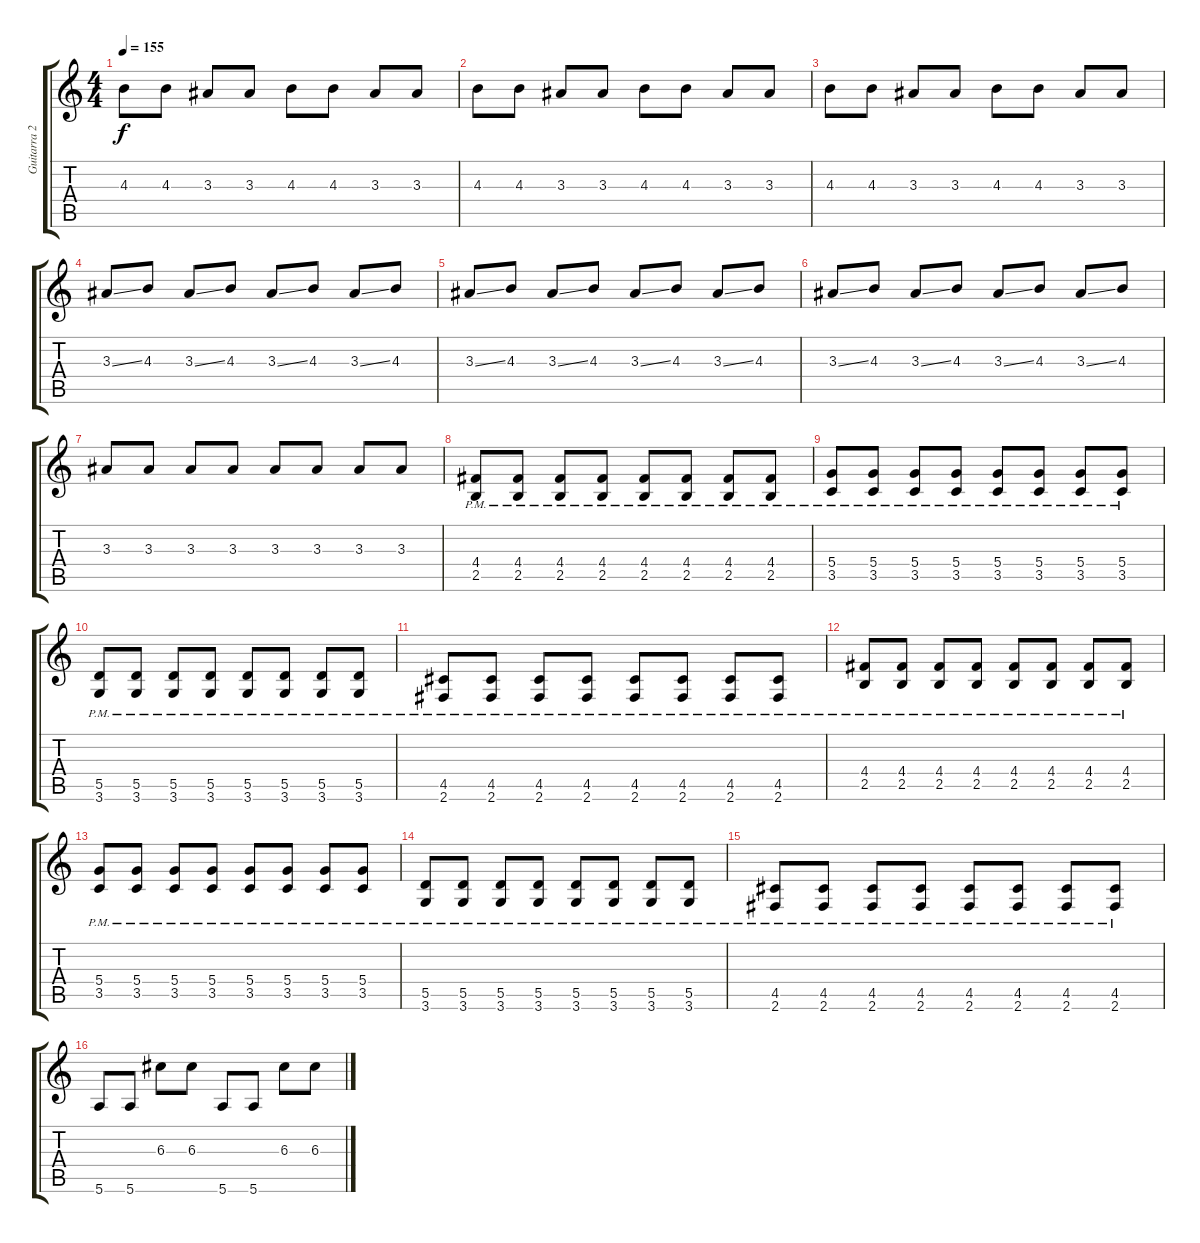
\track ("Guitarra 2 RSE" "Guitarra 2") {instrument overdrivenguitar}
\staff {score tabs}
\tuning (E4 B3 G3 D3 A2 E2) {hide}
\ts (4 4)
\tempo 155
\clef g2
\ks c
4.3.8{dy f} 4.3.8 3.3.8 3.3.8 4.3.8 4.3.8 3.3.8 3.3.8 |
4.3.8 4.3.8 3.3.8 3.3.8 4.3.8 4.3.8 3.3.8 3.3.8 |
4.3.8 4.3.8 3.3.8 3.3.8 4.3.8 4.3.8 3.3.8 3.3.8 |
3.3{ss}.8 4.3.8 3.3{ss}.8 4.3.8 3.3{ss}.8 4.3.8 3.3{ss}.8 4.3.8 |
3.3{ss}.8 4.3.8 3.3{ss}.8 4.3.8 3.3{ss}.8 4.3.8 3.3{ss}.8 4.3.8 |
3.3{ss}.8 4.3.8 3.3{ss}.8 4.3.8 3.3{ss}.8 4.3.8 3.3{ss}.8 4.3.8 |
3.3.8 3.3.8 3.3.8 3.3.8 3.3.8 3.3.8 3.3.8 3.3.8 |
(4.4{pm} 2.5{pm}).8{volume 9} (4.4{pm} 2.5{pm}).8 (4.4{pm} 2.5{pm}).8 (4.4{pm} 2.5{pm}).8 (4.4{pm} 2.5{pm}).8 (4.4{pm} 2.5{pm}).8 (4.4{pm} 2.5{pm}).8 (4.4{pm} 2.5{pm}).8 |
(5.4{pm} 3.5{pm}).8 (5.4{pm} 3.5{pm}).8 (5.4{pm} 3.5{pm}).8 (5.4{pm} 3.5{pm}).8 (5.4{pm} 3.5{pm}).8 (5.4{pm} 3.5{pm}).8 (5.4{pm} 3.5{pm}).8 (5.4{pm} 3.5{pm}).8 |
(5.5{pm} 3.6{pm}).8 (5.5{pm} 3.6{pm}).8 (5.5{pm} 3.6{pm}).8 (5.5{pm} 3.6{pm}).8 (5.5{pm} 3.6{pm}).8 (5.5{pm} 3.6{pm}).8 (5.5{pm} 3.6{pm}).8 (5.5{pm} 3.6{pm}).8 |
(4.5{pm} 2.6{pm}).8 (4.5{pm} 2.6{pm}).8 (4.5{pm} 2.6{pm}).8 (4.5{pm} 2.6{pm}).8 (4.5{pm} 2.6{pm}).8 (4.5{pm} 2.6{pm}).8 (4.5{pm} 2.6{pm}).8 (4.5{pm} 2.6{pm}).8 |
(4.4{pm} 2.5{pm}).8 (4.4{pm} 2.5{pm}).8 (4.4{pm} 2.5{pm}).8 (4.4{pm} 2.5{pm}).8 (4.4{pm} 2.5{pm}).8 (4.4{pm} 2.5{pm}).8 (4.4{pm} 2.5{pm}).8 (4.4{pm} 2.5{pm}).8 |
(5.4{pm} 3.5{pm}).8 (5.4{pm} 3.5{pm}).8 (5.4{pm} 3.5{pm}).8 (5.4{pm} 3.5{pm}).8 (5.4{pm} 3.5{pm}).8 (5.4{pm} 3.5{pm}).8 (5.4{pm} 3.5{pm}).8 (5.4{pm} 3.5{pm}).8 |
(5.5{pm} 3.6{pm}).8 (5.5{pm} 3.6{pm}).8 (5.5{pm} 3.6{pm}).8 (5.5{pm} 3.6{pm}).8 (5.5{pm} 3.6{pm}).8 (5.5{pm} 3.6{pm}).8 (5.5{pm} 3.6{pm}).8 (5.5{pm} 3.6{pm}).8 |
(4.5{pm} 2.6{pm}).8 (4.5{pm} 2.6{pm}).8 (4.5{pm} 2.6{pm}).8 (4.5{pm} 2.6{pm}).8 (4.5{pm} 2.6{pm}).8 (4.5{pm} 2.6{pm}).8 (4.5{pm} 2.6{pm}).8 (4.5{pm} 2.6{pm}).8 |
5.6.8 5.6.8 6.3.8 6.3.8 5.6.8 5.6.8 6.3.8 6.3.8
